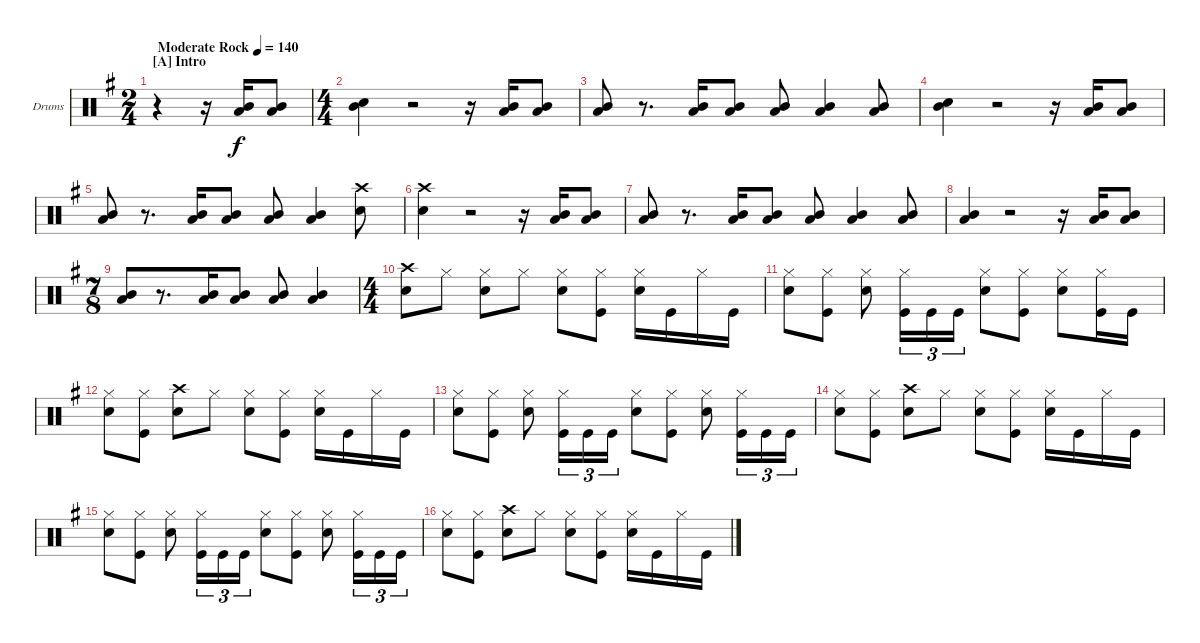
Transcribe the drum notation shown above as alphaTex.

\bracketExtendMode groupsimilarinstruments
\firstSystemTrackNameOrientation horizontal
\otherSystemsTrackNameOrientation horizontal
\track ("Drumkit" "Drums") {instrument percussion}
\staff {score}
\articulation defaults
\ts (2 4)
\section ("A" "Intro")
\tempo (140 "Moderate Rock")
\clef neutral
\scale
1.07314
\ks g
r.4{dy f} r.16 ("Low Tom (hit)" "Mid Tom (hit)").16 ("Low Tom (hit)" "Mid Tom (hit)").8 |
\ts (4 4)
\scale
0.92686 ("Snare (hit) 2" "Mid Tom (hit)").4 r.2 r.16 ("Low Tom (hit)" "Mid Tom (hit)").16 ("Low Tom (hit)" "Mid Tom (hit)").8 |
\scale
1.04288 ("Low Tom (hit)" "Mid Tom (hit)").8 r.8{d} ("Low Tom (hit)" "Mid Tom (hit)").16 ("Low Tom (hit)" "Mid Tom (hit)").8 ("Low Tom (hit)" "Mid Tom (hit)").8 ("Low Tom (hit)" "Mid Tom (hit)").4 ("Low Tom (hit)" "Mid Tom (hit)").8 |
\scale
0.957125 ("Snare (hit) 2" "Mid Tom (hit)").4 r.2 r.16 ("Low Tom (hit)" "Mid Tom (hit)").16 ("Low Tom (hit)" "Mid Tom (hit)").8 |
\scale
1.04288 ("Low Tom (hit)" "Mid Tom (hit)").8 r.8{d} ("Low Tom (hit)" "Mid Tom (hit)").16 ("Low Tom (hit)" "Mid Tom (hit)").8 ("Low Tom (hit)" "Mid Tom (hit)").8 ("Low Tom (hit)" "Mid Tom (hit)").4 ("Snare (hit) 2" "Crash high (hit)").8 |
\scale
0.957125 ("Snare (hit) 2" "Crash high (hit)").4 r.2 r.16 ("Low Tom (hit)" "Mid Tom (hit)").16 ("Low Tom (hit)" "Mid Tom (hit)").8 |
\scale
1.04288 ("Low Tom (hit)" "Mid Tom (hit)").8 r.8{d} ("Low Tom (hit)" "Mid Tom (hit)").16 ("Low Tom (hit)" "Mid Tom (hit)").8 ("Low Tom (hit)" "Mid Tom (hit)").8 ("Low Tom (hit)" "Mid Tom (hit)").4 ("Low Tom (hit)" "Mid Tom (hit)").8 |
\scale
0.957125 ("Low Tom (hit)" "Mid Tom (hit)").4 r.2 r.16 ("Low Tom (hit)" "Mid Tom (hit)").16 ("Low Tom (hit)" "Mid Tom (hit)").8 |
\ts (7 8)
\scale
1.07314 ("Low Tom (hit)" "Mid Tom (hit)").8 r.8{d} ("Low Tom (hit)" "Mid Tom (hit)").16 ("Low Tom (hit)" "Mid Tom (hit)").8 ("Low Tom (hit)" "Mid Tom (hit)").8 ("Low Tom (hit)" "Mid Tom (hit)").4 |
\ts (4 4)
\scale
0.92686 ("Snare (hit) 2" "Crash high (hit)").8 "Hi-Hat (closed)".8 ("Snare (hit) 2" "Hi-Hat (closed)").8 "Hi-Hat (closed)".8 ("Snare (hit) 2" "Hi-Hat (closed)").8 ("Hi-Hat (closed)" "Kick (hit)").8 ("Snare (hit) 2" "Hi-Hat (closed)").16 "Kick (hit)".16 "Hi-Hat (closed)".16 "Kick (hit)".16 |
\scale
1.04288 ("Hi-Hat (closed)" "Snare (hit) 2").8 ("Hi-Hat (closed)" "Kick (hit)").8 ("Snare (hit) 2" "Hi-Hat (closed)").8 ("Hi-Hat (closed)" "Kick (hit)").16{tu (3 2)} "Kick (hit)".16{tu (3 2)} "Kick (hit)".16{tu (3 2)} ("Hi-Hat (closed)" "Snare (hit) 2").8 ("Hi-Hat (closed)" "Kick (hit)").8 ("Snare (hit) 2" "Hi-Hat (closed)").8 ("Hi-Hat (closed)" "Kick (hit)").16 "Kick (hit)".16 |
\scale
0.957125 ("Hi-Hat (closed)" "Snare (hit) 2").8 ("Kick (hit)" "Hi-Hat (closed)").8 ("Crash high (hit)" "Snare (hit) 2").8 "Hi-Hat (closed)".8 ("Snare (hit) 2" "Hi-Hat (closed)").8 ("Hi-Hat (closed)" "Kick (hit)").8 ("Snare (hit) 2" "Hi-Hat (closed)").16 "Kick (hit)".16 "Hi-Hat (closed)".16 "Kick (hit)".16 |
\scale
1.04288 ("Hi-Hat (closed)" "Snare (hit) 2").8 ("Kick (hit)" "Hi-Hat (closed)").8 ("Snare (hit) 2" "Hi-Hat (closed)").8 ("Hi-Hat (closed)" "Kick (hit)").16{tu (3 2)} "Kick (hit)".16{tu (3 2)} "Kick (hit)".16{tu (3 2)} ("Snare (hit) 2" "Hi-Hat (closed)").8 ("Kick (hit)" "Hi-Hat (closed)").8 ("Snare (hit) 2" "Hi-Hat (closed)").8 ("Hi-Hat (closed)" "Kick (hit)").16{tu (3 2)} "Kick (hit)".16{tu (3 2)} "Kick (hit)".16{tu (3 2)} |
\scale
0.957125 ("Hi-Hat (closed)" "Snare (hit) 2").8 ("Kick (hit)" "Hi-Hat (closed)").8 ("Crash high (hit)" "Snare (hit) 2").8 "Hi-Hat (closed)".8 ("Snare (hit) 2" "Hi-Hat (closed)").8 ("Hi-Hat (closed)" "Kick (hit)").8 ("Snare (hit) 2" "Hi-Hat (closed)").16 "Kick (hit)".16 "Hi-Hat (closed)".16 "Kick (hit)".16 |
\scale
1.04288 ("Hi-Hat (closed)" "Snare (hit) 2").8 ("Kick (hit)" "Hi-Hat (closed)").8 ("Snare (hit) 2" "Hi-Hat (closed)").8 ("Hi-Hat (closed)" "Kick (hit)").16{tu (3 2)} "Kick (hit)".16{tu (3 2)} "Kick (hit)".16{tu (3 2)} ("Snare (hit) 2" "Hi-Hat (closed)").8 ("Kick (hit)" "Hi-Hat (closed)").8 ("Snare (hit) 2" "Hi-Hat (closed)").8 ("Hi-Hat (closed)" "Kick (hit)").16{tu (3 2)} "Kick (hit)".16{tu (3 2)} "Kick (hit)".16{tu (3 2)} |
\scale
0.957125 ("Hi-Hat (closed)" "Snare (hit) 2").8 ("Kick (hit)" "Hi-Hat (closed)").8 ("Crash high (hit)" "Snare (hit) 2").8 "Hi-Hat (closed)".8 ("Snare (hit) 2" "Hi-Hat (closed)").8 ("Hi-Hat (closed)" "Kick (hit)").8 ("Snare (hit) 2" "Hi-Hat (closed)").16 "Kick (hit)".16 "Hi-Hat (closed)".16 "Kick (hit)".16
